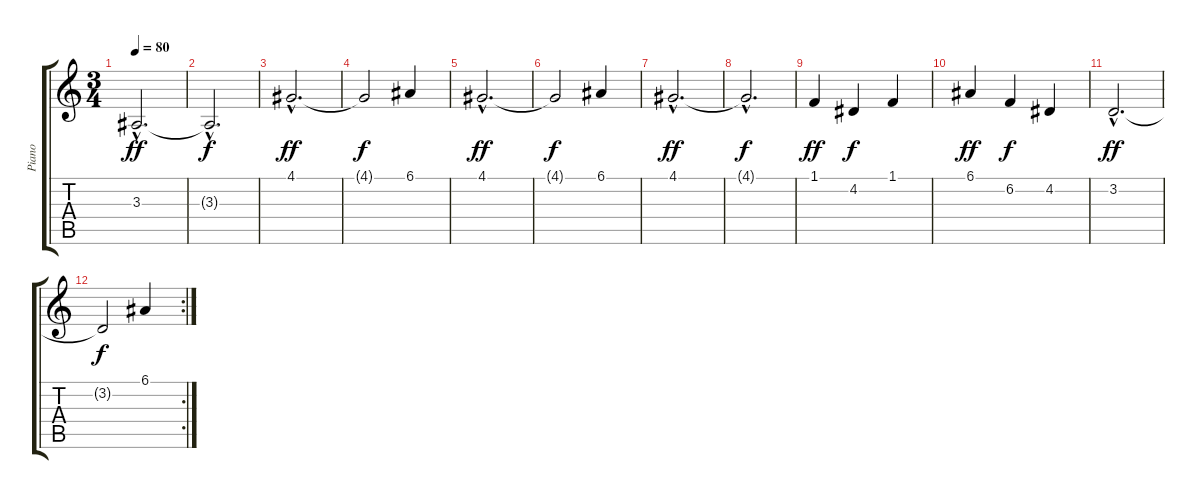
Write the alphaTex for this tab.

\track ("Piano" "Piano") {instrument acousticgrandpiano}
\staff {score tabs}
\tuning (E4 B3 G3 D3 A2 E2) {hide}
\ts (3 4)
\tempo 80
\clef g2
\ks c
3.3{hac}.2{d dy ff} |
3.3{hac t}.2{d dy f} |
4.1{hac}.2{d dy ff} |
4.1{t}.2{dy f} 6.1.4 |
4.1{hac}.2{d dy ff} |
4.1{t}.2{dy f} 6.1.4 |
4.1{hac}.2{d dy ff} |
4.1{hac t}.2{d dy f} |
1.1.4{dy ff} 4.2.4{dy f} 1.1.4 |
6.1.4{dy ff} 6.2.4{dy f} 4.2.4 |
3.2{hac}.2{d dy ff} |
\rc 2
3.2{t}.2{dy f} 6.1.4
